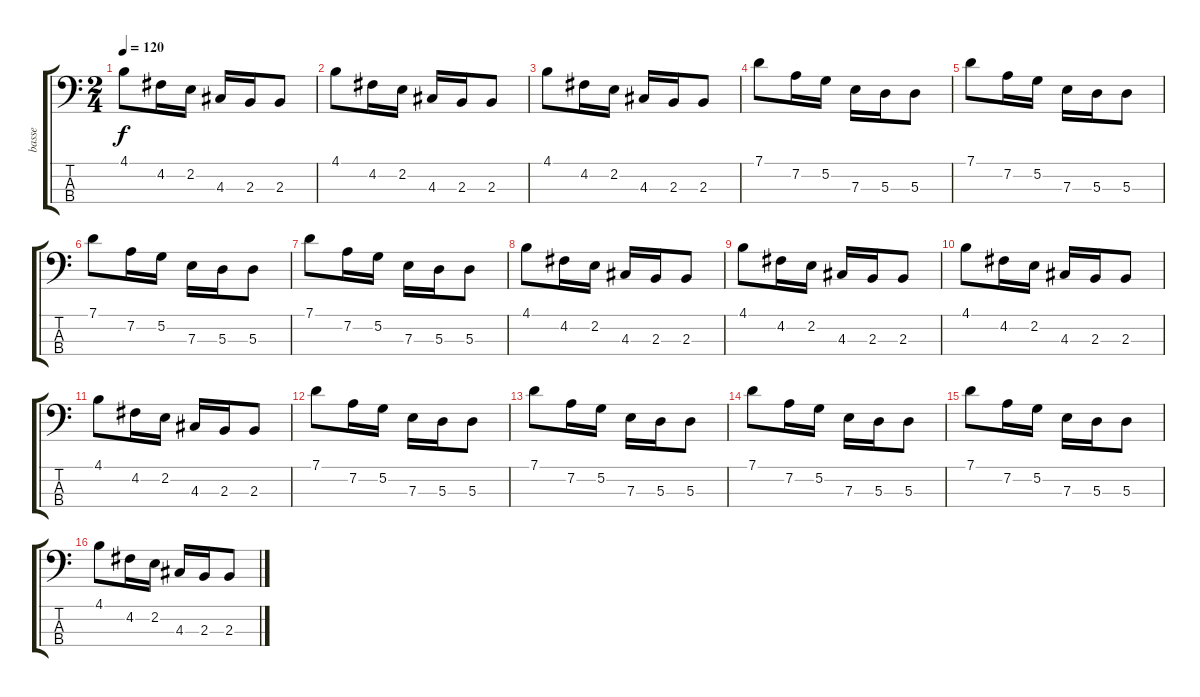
\track ("basse" "basse") {instrument electricbassfinger}
\staff {score tabs}
\tuning (G2 D2 A1 E1) {hide}
\ts (2 4)
\tempo 120
\clef f4
\ks c
4.1.8{dy f} 4.2.16 2.2.16 4.3.16 2.3.16 2.3.8 |
4.1.8 4.2.16 2.2.16 4.3.16 2.3.16 2.3.8 |
4.1.8 4.2.16 2.2.16 4.3.16 2.3.16 2.3.8 |
7.1.8 7.2.16 5.2.16 7.3.16 5.3.16 5.3.8 |
7.1.8 7.2.16 5.2.16 7.3.16 5.3.16 5.3.8 |
7.1.8 7.2.16 5.2.16 7.3.16 5.3.16 5.3.8 |
7.1.8 7.2.16 5.2.16 7.3.16 5.3.16 5.3.8 |
4.1.8 4.2.16 2.2.16 4.3.16 2.3.16 2.3.8 |
4.1.8 4.2.16 2.2.16 4.3.16 2.3.16 2.3.8 |
4.1.8 4.2.16 2.2.16 4.3.16 2.3.16 2.3.8 |
4.1.8 4.2.16 2.2.16 4.3.16 2.3.16 2.3.8 |
7.1.8 7.2.16 5.2.16 7.3.16 5.3.16 5.3.8 |
7.1.8 7.2.16 5.2.16 7.3.16 5.3.16 5.3.8 |
7.1.8 7.2.16 5.2.16 7.3.16 5.3.16 5.3.8 |
7.1.8 7.2.16 5.2.16 7.3.16 5.3.16 5.3.8 |
4.1.8 4.2.16 2.2.16 4.3.16 2.3.16 2.3.8
